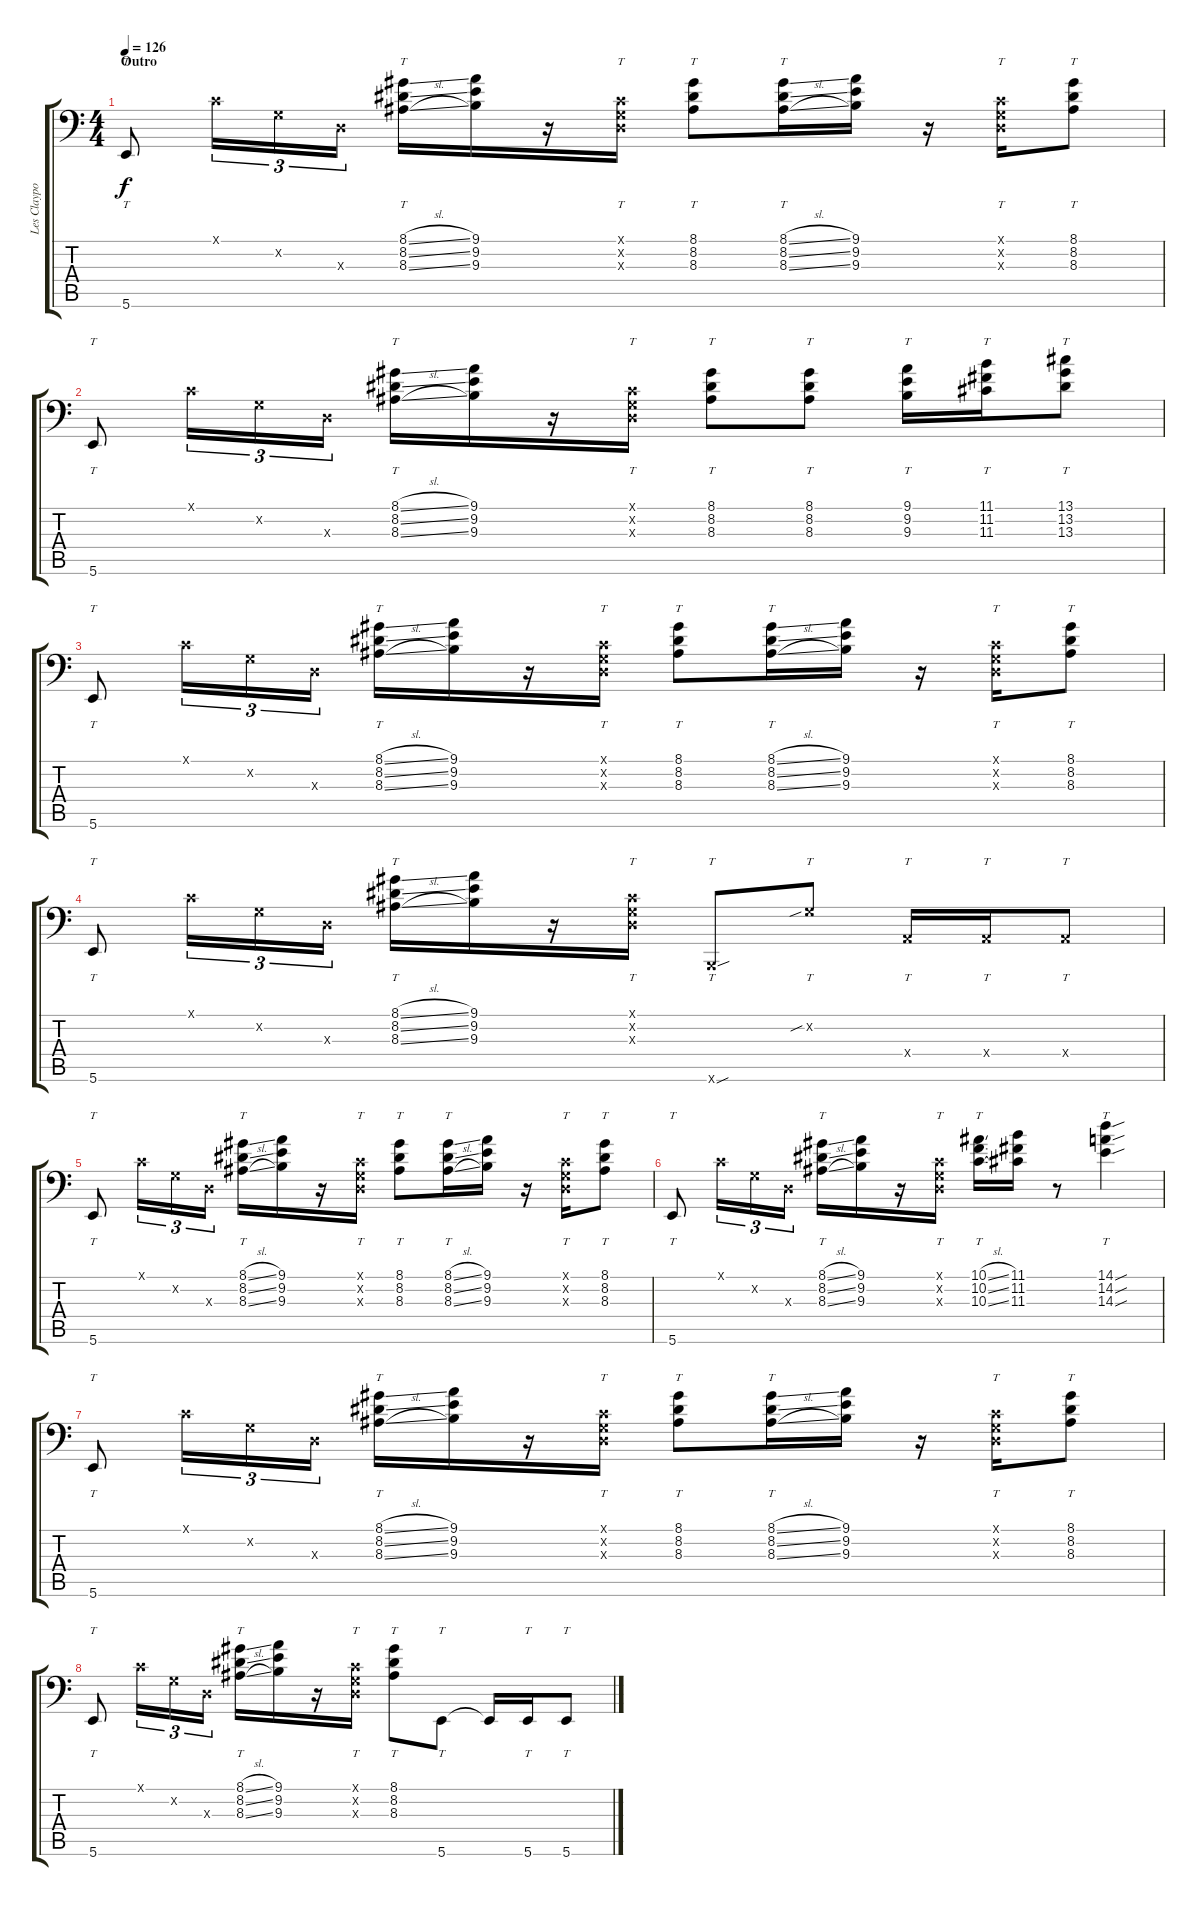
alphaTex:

\track ("Les Claypool | Bass" "Les Claypo") {instrument slapbass1}
\staff {score tabs}
\tuning (C3 G2 D2 A1 E1 B0) {hide}
\ts (4 4)
\section ("" "Outro")
\tempo 126
\clef f4
\ks c
5.6.8{tt dy f} 0.1{x}.16{tu (3 2)} 0.2{x}.16{tu (3 2)} 0.3{x}.16{tu (3 2)} (8.1{sl} 8.2{sl} 8.3{sl}).16{tt} (9.1 9.2 9.3).16 r.16 (0.1{x} 0.2{x} 0.3{x}).16{tt} (8.1 8.2 8.3).8{tt} (8.1{sl} 8.2{sl} 8.3{sl}).16{tt} (9.1 9.2 9.3).16 r.16 (0.1{x} 0.2{x} 0.3{x}).16{tt} (8.1 8.2 8.3).8{tt} |
5.6.8{tt} 0.1{x}.16{tu (3 2)} 0.2{x}.16{tu (3 2)} 0.3{x}.16{tu (3 2)} (8.1{sl} 8.2{sl} 8.3{sl}).16{tt} (9.1 9.2 9.3).16 r.16 (0.1{x} 0.2{x} 0.3{x}).16{tt} (8.1 8.2 8.3).8{tt} (8.1 8.2 8.3).8{tt} (9.1 9.2 9.3).16{tt} (11.1 11.2 11.3).16{tt} (13.1 13.2 13.3).8{tt} |
5.6.8{tt} 0.1{x}.16{tu (3 2)} 0.2{x}.16{tu (3 2)} 0.3{x}.16{tu (3 2)} (8.1{sl} 8.2{sl} 8.3{sl}).16{tt} (9.1 9.2 9.3).16 r.16 (0.1{x} 0.2{x} 0.3{x}).16{tt} (8.1 8.2 8.3).8{tt} (8.1{sl} 8.2{sl} 8.3{sl}).16{tt} (9.1 9.2 9.3).16 r.16 (0.1{x} 0.2{x} 0.3{x}).16{tt} (8.1 8.2 8.3).8{tt} |
5.6.8{tt} 0.1{x}.16{tu (3 2)} 0.2{x}.16{tu (3 2)} 0.3{x}.16{tu (3 2)} (8.1{sl} 8.2{sl} 8.3{sl}).16{tt} (9.1 9.2 9.3).16 r.16 (0.1{x} 0.2{x} 0.3{x}).16{tt} 0.6{sou x}.8{tt} 0.2{sib x}.8{tt} 0.4{x}.16{tt} 0.4{x}.16{tt} 0.4{x}.8{tt} |
5.6.8{tt} 0.1{x}.16{tu (3 2)} 0.2{x}.16{tu (3 2)} 0.3{x}.16{tu (3 2)} (8.1{sl} 8.2{sl} 8.3{sl}).16{tt} (9.1 9.2 9.3).16 r.16 (0.1{x} 0.2{x} 0.3{x}).16{tt} (8.1 8.2 8.3).8{tt} (8.1{sl} 8.2{sl} 8.3{sl}).16{tt} (9.1 9.2 9.3).16 r.16 (0.1{x} 0.2{x} 0.3{x}).16{tt} (8.1 8.2 8.3).8{tt} |
5.6.8{tt} 0.1{x}.16{tu (3 2)} 0.2{x}.16{tu (3 2)} 0.3{x}.16{tu (3 2)} (8.1{sl} 8.2{sl} 8.3{sl}).16{tt} (9.1 9.2 9.3).16 r.16 (0.1{x} 0.2{x} 0.3{x}).16{tt} (10.1{sl} 10.2{sl} 10.3{sl}).16{tt} (11.1 11.2 11.3).16 r.8 (14.1{sou} 14.2{sou} 14.3{sou}).4{tt} |
5.6.8{tt} 0.1{x}.16{tu (3 2)} 0.2{x}.16{tu (3 2)} 0.3{x}.16{tu (3 2)} (8.1{sl} 8.2{sl} 8.3{sl}).16{tt} (9.1 9.2 9.3).16 r.16 (0.1{x} 0.2{x} 0.3{x}).16{tt} (8.1 8.2 8.3).8{tt} (8.1{sl} 8.2{sl} 8.3{sl}).16{tt} (9.1 9.2 9.3).16 r.16 (0.1{x} 0.2{x} 0.3{x}).16{tt} (8.1 8.2 8.3).8{tt} |
5.6.8{tt} 0.1{x}.16{tu (3 2)} 0.2{x}.16{tu (3 2)} 0.3{x}.16{tu (3 2)} (8.1{sl} 8.2{sl} 8.3{sl}).16{tt} (9.1 9.2 9.3).16 r.16 (0.1{x} 0.2{x} 0.3{x}).16{tt} (8.1 8.2 8.3).8{tt} 5.6.8{tt} 5.6{t}.16 5.6.16{tt} 5.6.8{tt}
